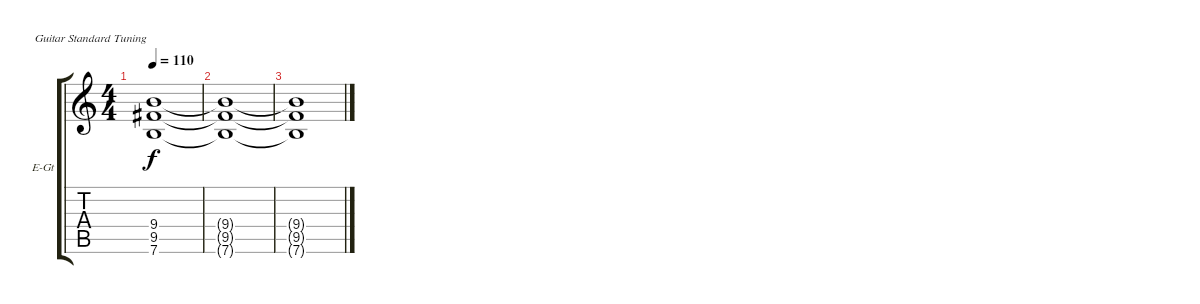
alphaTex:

\bracketExtendMode groupsimilarinstruments
\firstSystemTrackNameOrientation horizontal
\otherSystemsTrackNameOrientation horizontal
\track ("Electric Guitar 1" "E-Gt") {instrument electricguitarclean}
\staff {score tabs}
\tuning (E4 B3 G3 D3 A2 E2)
\ts (4 4)
\tempo 110
\clef g2
\ks c
(7.6{t} 9.5{t} 9.4{t}).1{dy f} |
(9.4{t} 9.5{t} 7.6{t}).1 |
(7.6{t} 9.5{t} 9.4{t}).1
